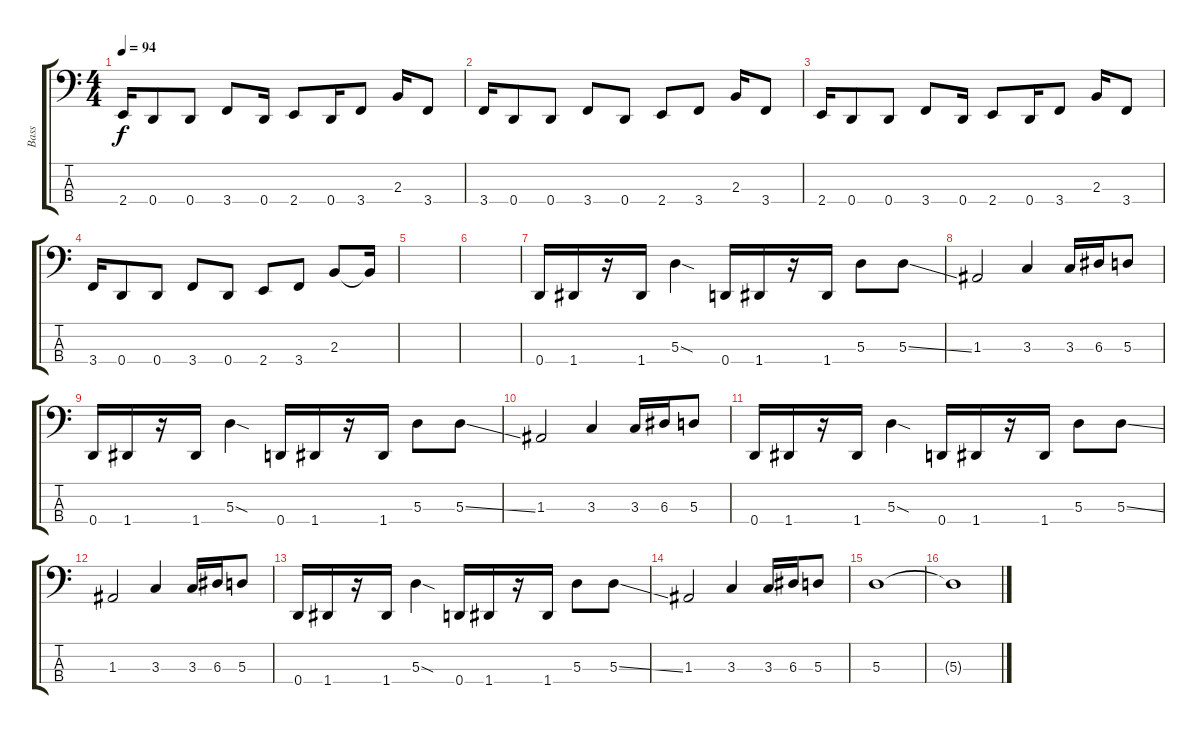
\track ("Bass" "Bass") {instrument electricbasspick}
\staff {score tabs}
\tuning (G2 D2 A1 D1) {hide}
\ts (4 4)
\tempo 94
\clef f4
\ks c
2.4.16{dy f} 0.4.8 0.4.8 3.4.8 0.4.16 2.4.8 0.4.16 3.4.8 2.3.16 3.4.8 |
3.4.16 0.4.8 0.4.8 3.4.8 0.4.8 2.4.8 3.4.8 2.3.16 3.4.8 |
2.4.16 0.4.8 0.4.8 3.4.8 0.4.16 2.4.8 0.4.16 3.4.8 2.3.16 3.4.8 |
3.4.16 0.4.8 0.4.8 3.4.8 0.4.8 2.4.8 3.4.8 2.3.8 2.3{t}.16 |
|
|
0.4.16 1.4.16 r.16 1.4.16 5.3{sod}.4 0.4.16 1.4.16 r.16 1.4.16 5.3.8 5.3{ss}.8 |
1.3.2 3.3.4 3.3.16 6.3.16 5.3.8 |
0.4.16 1.4.16 r.16 1.4.16 5.3{sod}.4 0.4.16 1.4.16 r.16 1.4.16 5.3.8 5.3{ss}.8 |
1.3.2 3.3.4 3.3.16 6.3.16 5.3.8 |
0.4.16 1.4.16 r.16 1.4.16 5.3{sod}.4 0.4.16 1.4.16 r.16 1.4.16 5.3.8 5.3{ss}.8 |
1.3.2 3.3.4 3.3.16 6.3.16 5.3.8 |
0.4.16 1.4.16 r.16 1.4.16 5.3{sod}.4 0.4.16 1.4.16 r.16 1.4.16 5.3.8 5.3{ss}.8 |
1.3.2 3.3.4 3.3.16 6.3.16 5.3.8 |
5.3.1 |
5.3{t}.1
